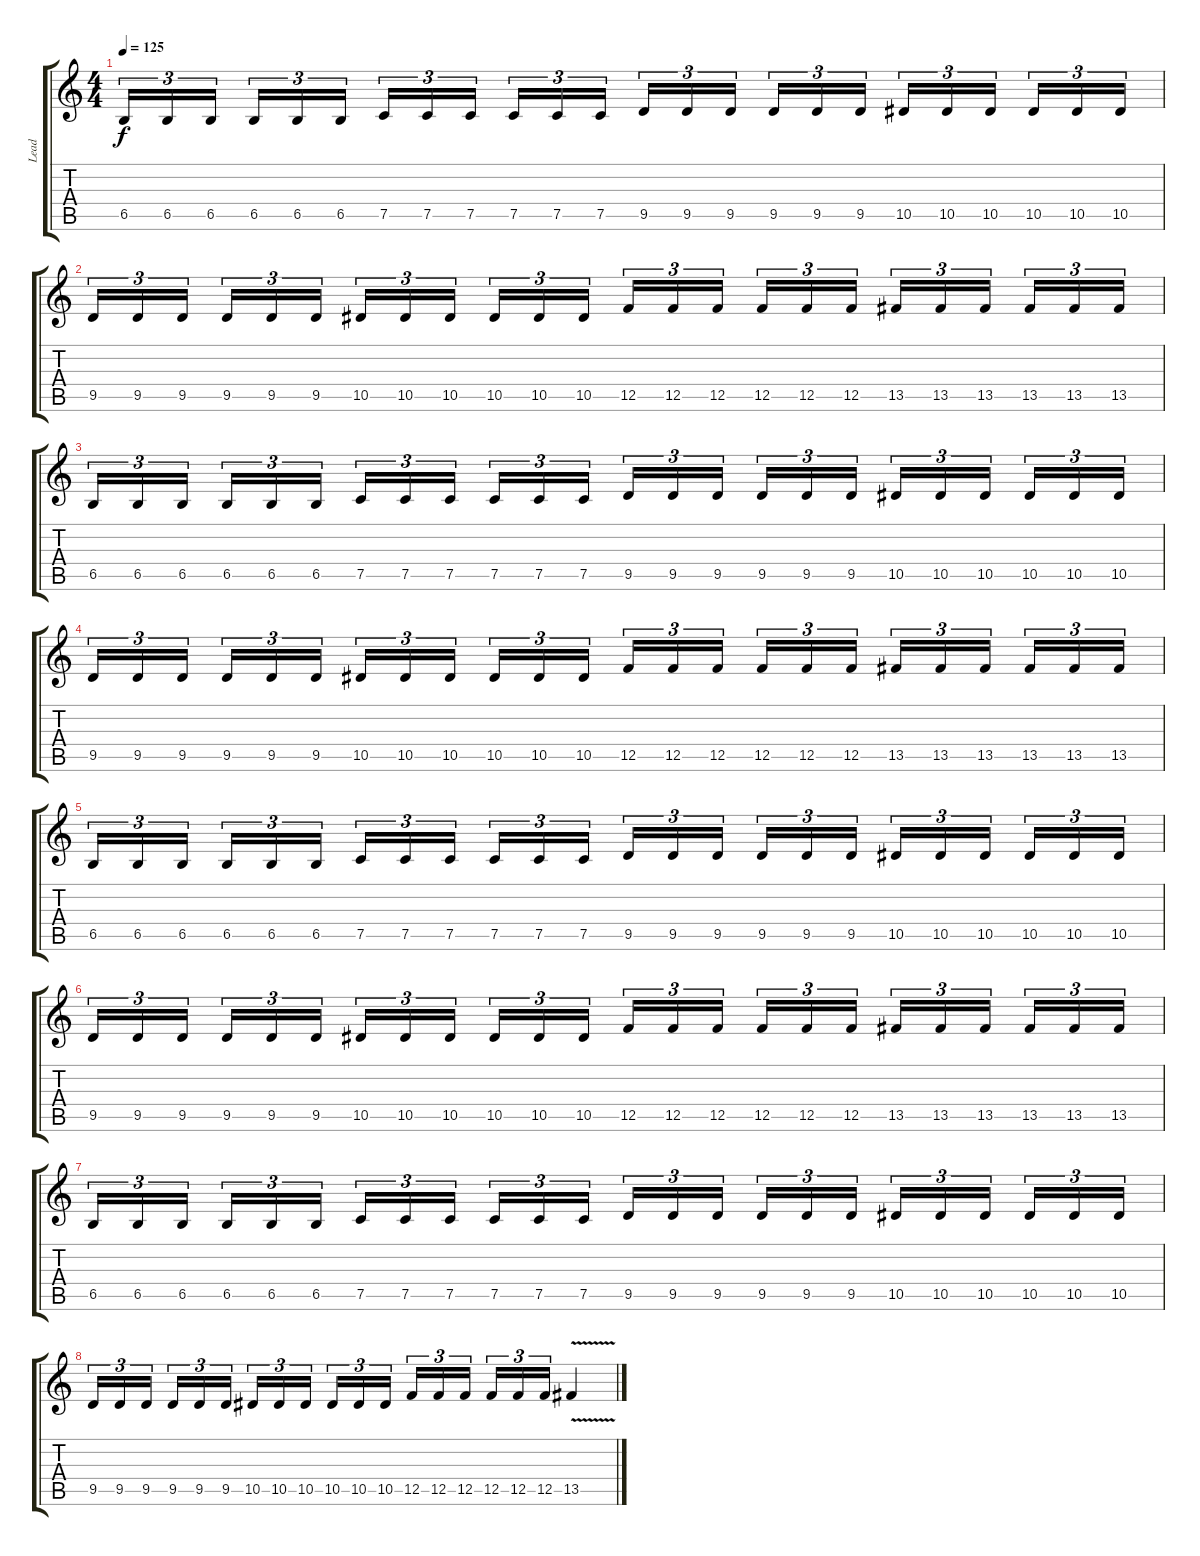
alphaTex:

\track ("Lead" "Lead") {instrument distortionguitar}
\staff {score tabs}
\tuning (C4 G3 Eb3 Bb2 F2 C2) {hide}
\ts (4 4)
\tempo 125
\clef g2
\ks c
6.5.16{tu (3 2) dy f} 6.5.16{tu (3 2)} 6.5.16{tu (3 2) beam splitsecondary} 6.5.16{tu (3 2)} 6.5.16{tu (3 2)} 6.5.16{tu (3 2)} 7.5.16{tu (3 2)} 7.5.16{tu (3 2)} 7.5.16{tu (3 2) beam splitsecondary} 7.5.16{tu (3 2)} 7.5.16{tu (3 2)} 7.5.16{tu (3 2)} 9.5.16{tu (3 2)} 9.5.16{tu (3 2)} 9.5.16{tu (3 2) beam splitsecondary} 9.5.16{tu (3 2)} 9.5.16{tu (3 2)} 9.5.16{tu (3 2)} 10.5.16{tu (3 2)} 10.5.16{tu (3 2)} 10.5.16{tu (3 2) beam splitsecondary} 10.5.16{tu (3 2)} 10.5.16{tu (3 2)} 10.5.16{tu (3 2)} |
9.5.16{tu (3 2)} 9.5.16{tu (3 2)} 9.5.16{tu (3 2) beam splitsecondary} 9.5.16{tu (3 2)} 9.5.16{tu (3 2)} 9.5.16{tu (3 2)} 10.5.16{tu (3 2)} 10.5.16{tu (3 2)} 10.5.16{tu (3 2) beam splitsecondary} 10.5.16{tu (3 2)} 10.5.16{tu (3 2)} 10.5.16{tu (3 2)} 12.5.16{tu (3 2)} 12.5.16{tu (3 2)} 12.5.16{tu (3 2) beam splitsecondary} 12.5.16{tu (3 2)} 12.5.16{tu (3 2)} 12.5.16{tu (3 2)} 13.5.16{tu (3 2)} 13.5.16{tu (3 2)} 13.5.16{tu (3 2) beam splitsecondary} 13.5.16{tu (3 2)} 13.5.16{tu (3 2)} 13.5.16{tu (3 2)} |
6.5.16{tu (3 2)} 6.5.16{tu (3 2)} 6.5.16{tu (3 2) beam splitsecondary} 6.5.16{tu (3 2)} 6.5.16{tu (3 2)} 6.5.16{tu (3 2)} 7.5.16{tu (3 2)} 7.5.16{tu (3 2)} 7.5.16{tu (3 2) beam splitsecondary} 7.5.16{tu (3 2)} 7.5.16{tu (3 2)} 7.5.16{tu (3 2)} 9.5.16{tu (3 2)} 9.5.16{tu (3 2)} 9.5.16{tu (3 2) beam splitsecondary} 9.5.16{tu (3 2)} 9.5.16{tu (3 2)} 9.5.16{tu (3 2)} 10.5.16{tu (3 2)} 10.5.16{tu (3 2)} 10.5.16{tu (3 2) beam splitsecondary} 10.5.16{tu (3 2)} 10.5.16{tu (3 2)} 10.5.16{tu (3 2)} |
9.5.16{tu (3 2)} 9.5.16{tu (3 2)} 9.5.16{tu (3 2) beam splitsecondary} 9.5.16{tu (3 2)} 9.5.16{tu (3 2)} 9.5.16{tu (3 2)} 10.5.16{tu (3 2)} 10.5.16{tu (3 2)} 10.5.16{tu (3 2) beam splitsecondary} 10.5.16{tu (3 2)} 10.5.16{tu (3 2)} 10.5.16{tu (3 2)} 12.5.16{tu (3 2)} 12.5.16{tu (3 2)} 12.5.16{tu (3 2) beam splitsecondary} 12.5.16{tu (3 2)} 12.5.16{tu (3 2)} 12.5.16{tu (3 2)} 13.5.16{tu (3 2)} 13.5.16{tu (3 2)} 13.5.16{tu (3 2) beam splitsecondary} 13.5.16{tu (3 2)} 13.5.16{tu (3 2)} 13.5.16{tu (3 2)} |
6.5.16{tu (3 2)} 6.5.16{tu (3 2)} 6.5.16{tu (3 2) beam splitsecondary} 6.5.16{tu (3 2)} 6.5.16{tu (3 2)} 6.5.16{tu (3 2)} 7.5.16{tu (3 2)} 7.5.16{tu (3 2)} 7.5.16{tu (3 2) beam splitsecondary} 7.5.16{tu (3 2)} 7.5.16{tu (3 2)} 7.5.16{tu (3 2)} 9.5.16{tu (3 2)} 9.5.16{tu (3 2)} 9.5.16{tu (3 2) beam splitsecondary} 9.5.16{tu (3 2)} 9.5.16{tu (3 2)} 9.5.16{tu (3 2)} 10.5.16{tu (3 2)} 10.5.16{tu (3 2)} 10.5.16{tu (3 2) beam splitsecondary} 10.5.16{tu (3 2)} 10.5.16{tu (3 2)} 10.5.16{tu (3 2)} |
9.5.16{tu (3 2)} 9.5.16{tu (3 2)} 9.5.16{tu (3 2) beam splitsecondary} 9.5.16{tu (3 2)} 9.5.16{tu (3 2)} 9.5.16{tu (3 2)} 10.5.16{tu (3 2)} 10.5.16{tu (3 2)} 10.5.16{tu (3 2) beam splitsecondary} 10.5.16{tu (3 2)} 10.5.16{tu (3 2)} 10.5.16{tu (3 2)} 12.5.16{tu (3 2)} 12.5.16{tu (3 2)} 12.5.16{tu (3 2) beam splitsecondary} 12.5.16{tu (3 2)} 12.5.16{tu (3 2)} 12.5.16{tu (3 2)} 13.5.16{tu (3 2)} 13.5.16{tu (3 2)} 13.5.16{tu (3 2) beam splitsecondary} 13.5.16{tu (3 2)} 13.5.16{tu (3 2)} 13.5.16{tu (3 2)} |
6.5.16{tu (3 2)} 6.5.16{tu (3 2)} 6.5.16{tu (3 2) beam splitsecondary} 6.5.16{tu (3 2)} 6.5.16{tu (3 2)} 6.5.16{tu (3 2)} 7.5.16{tu (3 2)} 7.5.16{tu (3 2)} 7.5.16{tu (3 2) beam splitsecondary} 7.5.16{tu (3 2)} 7.5.16{tu (3 2)} 7.5.16{tu (3 2)} 9.5.16{tu (3 2)} 9.5.16{tu (3 2)} 9.5.16{tu (3 2) beam splitsecondary} 9.5.16{tu (3 2)} 9.5.16{tu (3 2)} 9.5.16{tu (3 2)} 10.5.16{tu (3 2)} 10.5.16{tu (3 2)} 10.5.16{tu (3 2) beam splitsecondary} 10.5.16{tu (3 2)} 10.5.16{tu (3 2)} 10.5.16{tu (3 2)} |
9.5.16{tu (3 2)} 9.5.16{tu (3 2)} 9.5.16{tu (3 2) beam splitsecondary} 9.5.16{tu (3 2)} 9.5.16{tu (3 2)} 9.5.16{tu (3 2)} 10.5.16{tu (3 2)} 10.5.16{tu (3 2)} 10.5.16{tu (3 2) beam splitsecondary} 10.5.16{tu (3 2)} 10.5.16{tu (3 2)} 10.5.16{tu (3 2)} 12.5.16{tu (3 2)} 12.5.16{tu (3 2)} 12.5.16{tu (3 2) beam splitsecondary} 12.5.16{tu (3 2)} 12.5.16{tu (3 2)} 12.5.16{tu (3 2)} 13.5{v}.4
